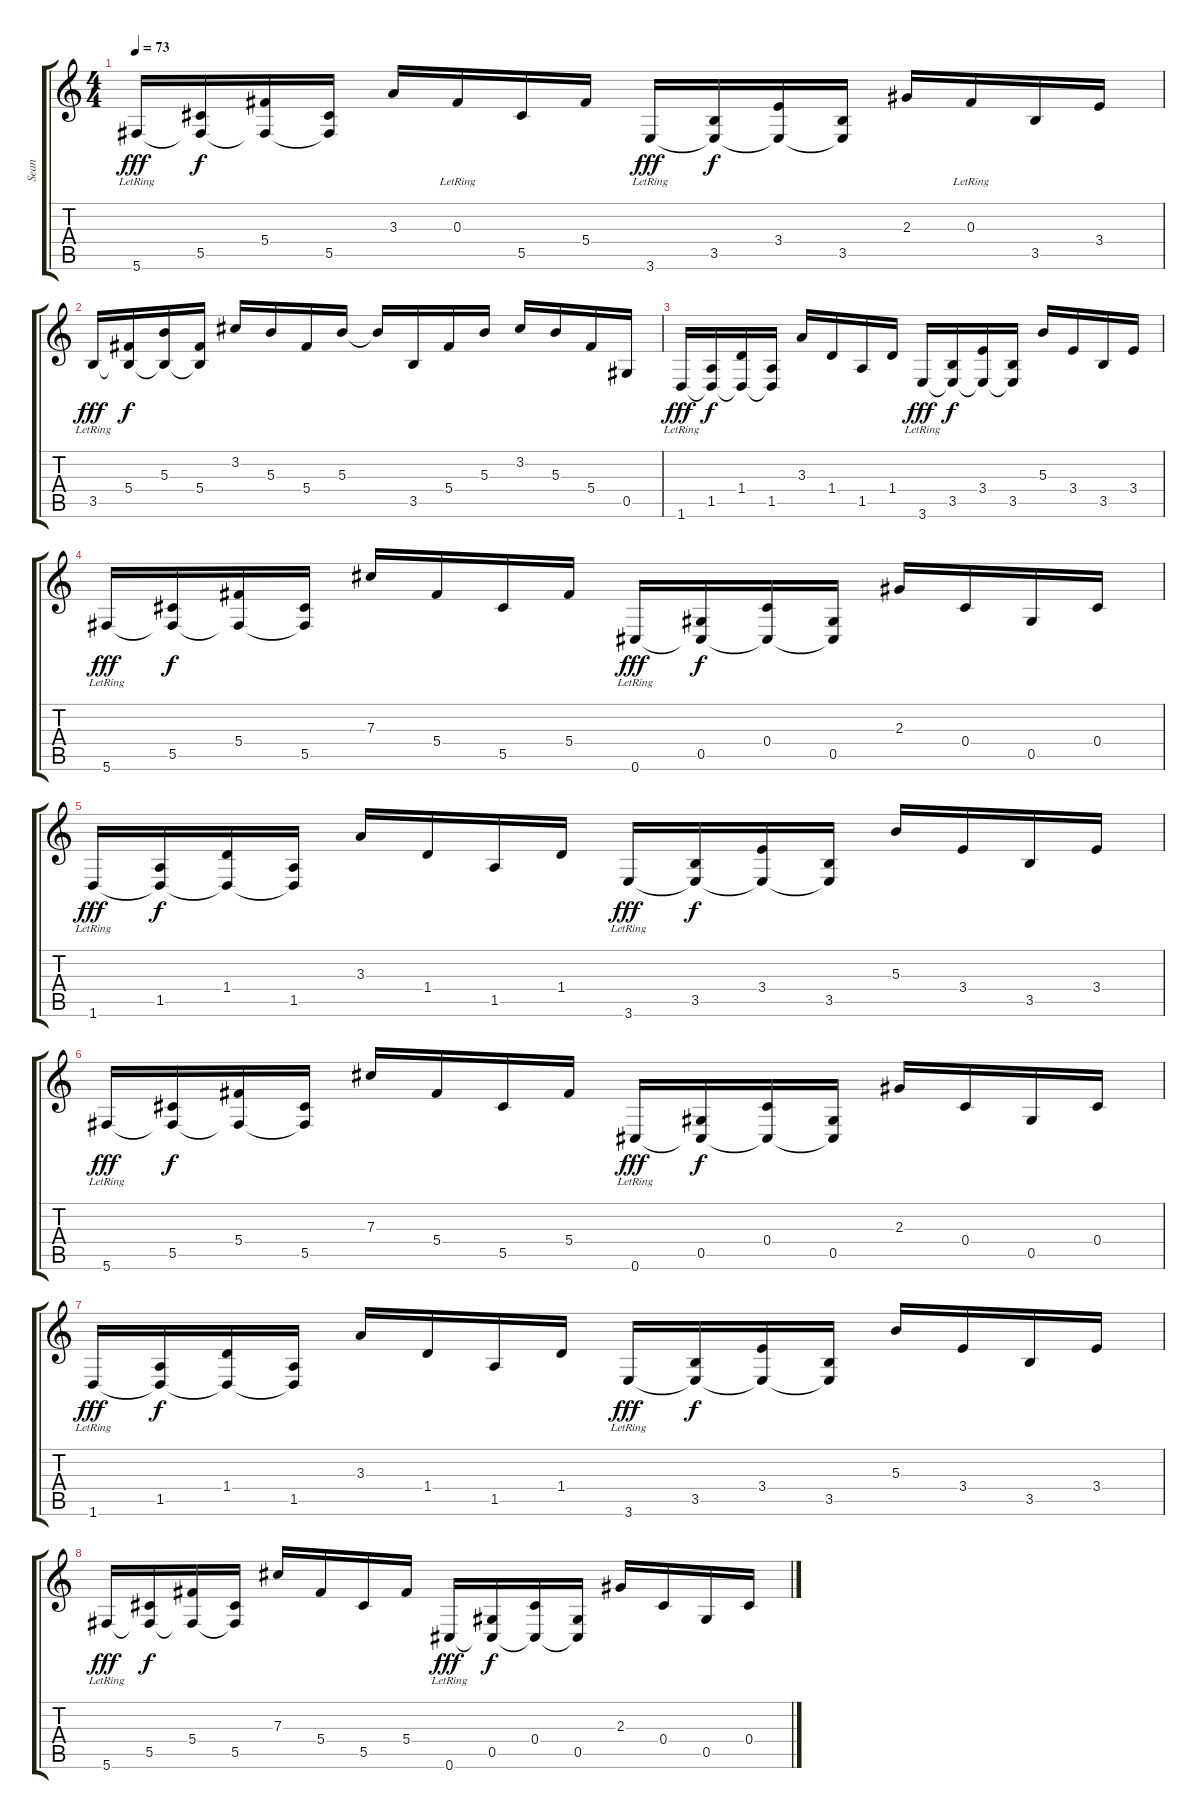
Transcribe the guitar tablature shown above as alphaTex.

\track ("Sean" "Sean") {instrument acousticguitarsteel}
\staff {score tabs}
\tuning (Eb4 Bb3 Gb3 Db3 Ab2 Db2) {hide}
\ts (4 4)
\tempo 73
\clef g2
\ks c
5.6{lr}.16{dy fff} (5.5 5.6{t}).16{dy f} (5.4 5.6{t}).16 (5.5 5.6{t}).16 3.3.16 0.3{lr}.16 5.5.16 5.4.16 3.6{lr}.16{dy fff} (3.5 3.6{t}).16{dy f} (3.4 3.6{t}).16 (3.5 3.6{t}).16 2.3.16 0.3{lr}.16 3.5.16 3.4.16 |
3.5{lr}.16{dy fff} (5.4 3.5{t}).16{dy f} (5.3 3.5{t}).16 (5.4 3.5{t}).16 3.2.16 5.3.16 5.4.16 5.3.16 5.3{t}.16 3.5.16 5.4.16 5.3.16 3.2.16 5.3.16 5.4.16 0.5.16 |
1.6{lr}.16{dy fff} (1.5 1.6{t}).16{dy f} (1.4 1.6{t}).16 (1.5 1.6{t}).16 3.3.16 1.4.16 1.5.16 1.4.16 3.6{lr}.16{dy fff} (3.5 3.6{t}).16{dy f} (3.4 3.6{t}).16 (3.5 3.6{t}).16 5.3.16 3.4.16 3.5.16 3.4.16 |
5.6{lr}.16{dy fff} (5.5 5.6{t}).16{dy f} (5.4 5.6{t}).16 (5.5 5.6{t}).16 7.3.16 5.4.16 5.5.16 5.4.16 0.6{lr}.16{dy fff} (0.5 0.6{t}).16{dy f} (0.4 0.6{t}).16 (0.5 0.6{t}).16 2.3.16 0.4.16 0.5.16 0.4.16 |
1.6{lr}.16{dy fff} (1.5 1.6{t}).16{dy f} (1.4 1.6{t}).16 (1.5 1.6{t}).16 3.3.16 1.4.16 1.5.16 1.4.16 3.6{lr}.16{dy fff} (3.5 3.6{t}).16{dy f} (3.4 3.6{t}).16 (3.5 3.6{t}).16 5.3.16 3.4.16 3.5.16 3.4.16 |
5.6{lr}.16{dy fff} (5.5 5.6{t}).16{dy f} (5.4 5.6{t}).16 (5.5 5.6{t}).16 7.3.16 5.4.16 5.5.16 5.4.16 0.6{lr}.16{dy fff} (0.5 0.6{t}).16{dy f} (0.4 0.6{t}).16 (0.5 0.6{t}).16 2.3.16 0.4.16 0.5.16 0.4.16 |
1.6{lr}.16{dy fff} (1.5 1.6{t}).16{dy f} (1.4 1.6{t}).16 (1.5 1.6{t}).16 3.3.16 1.4.16 1.5.16 1.4.16 3.6{lr}.16{dy fff} (3.5 3.6{t}).16{dy f} (3.4 3.6{t}).16 (3.5 3.6{t}).16 5.3.16 3.4.16 3.5.16 3.4.16 |
5.6{lr}.16{dy fff} (5.5 5.6{t}).16{dy f} (5.4 5.6{t}).16 (5.5 5.6{t}).16 7.3.16 5.4.16 5.5.16 5.4.16 0.6{lr}.16{dy fff} (0.5 0.6{t}).16{dy f} (0.4 0.6{t}).16 (0.5 0.6{t}).16 2.3.16 0.4.16 0.5.16 0.4.16
